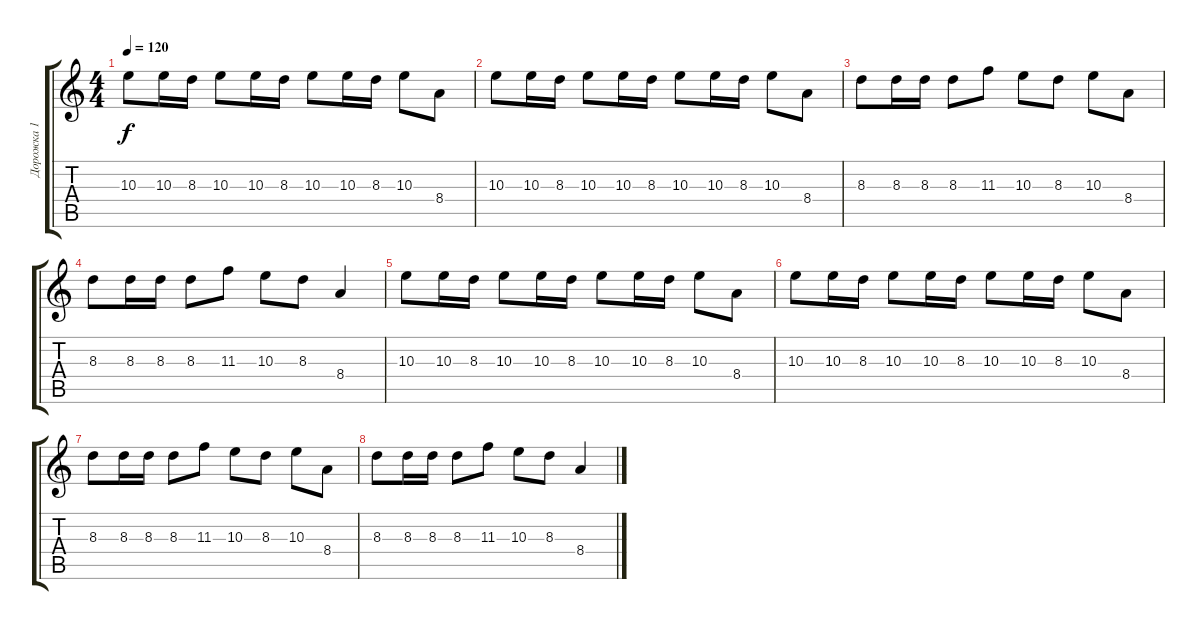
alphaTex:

\track ("Дорожка 1" "Дорожка 1") {instrument distortionguitar}
\staff {score tabs}
\tuning (Eb4 Bb3 Gb3 Db3 Ab2 Eb2) {hide}
\ts (4 4)
\tempo 120
\clef g2
\ks c
10.3.8{dy f} 10.3.16 8.3.16 10.3.8 10.3.16 8.3.16 10.3.8 10.3.16 8.3.16 10.3.8 8.4.8 |
10.3.8 10.3.16 8.3.16 10.3.8 10.3.16 8.3.16 10.3.8 10.3.16 8.3.16 10.3.8 8.4.8 |
8.3.8 8.3.16 8.3.16 8.3.8 11.3.8 10.3.8 8.3.8 10.3.8 8.4.8 |
8.3.8 8.3.16 8.3.16 8.3.8 11.3.8 10.3.8 8.3.8 8.4.4 |
10.3.8 10.3.16 8.3.16 10.3.8 10.3.16 8.3.16 10.3.8 10.3.16 8.3.16 10.3.8 8.4.8 |
10.3.8 10.3.16 8.3.16 10.3.8 10.3.16 8.3.16 10.3.8 10.3.16 8.3.16 10.3.8 8.4.8 |
8.3.8 8.3.16 8.3.16 8.3.8 11.3.8 10.3.8 8.3.8 10.3.8 8.4.8 |
8.3.8 8.3.16 8.3.16 8.3.8 11.3.8 10.3.8 8.3.8 8.4.4
